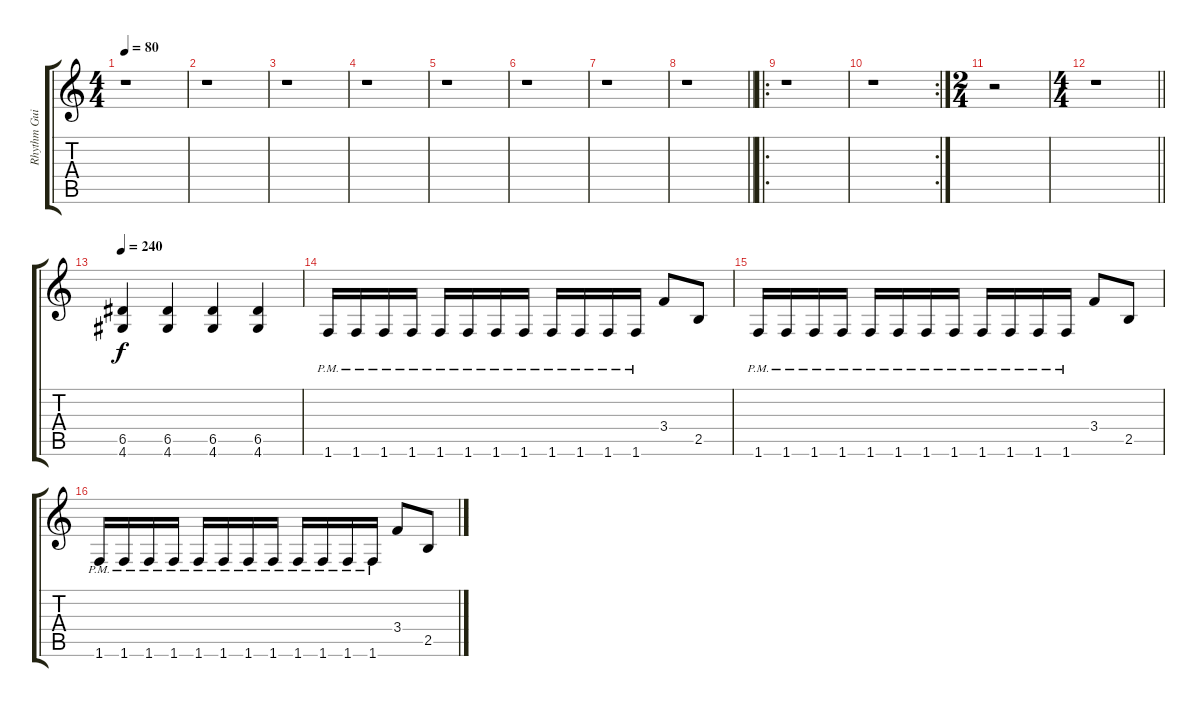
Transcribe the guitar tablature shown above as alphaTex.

\track ("Rhythm Guitar 1" "Rhythm Gui") {instrument distortionguitar}
\staff {score tabs}
\tuning (E4 B3 G3 D3 A2 E2) {hide}
\ts (4 4)
\tempo 80
\clef g2
\ks c
r.1{dy f instrument distortionguitar} |
r.1 |
r.1 |
r.1 |
r.1 |
r.1 |
r.1 |
\barLineRight lightlight
r.1 |
\ro
r.1 |
\rc 2
r.1 |
\ts (2 4)
r.2 |
\ts (4 4)
\barLineRight lightlight
r.1 |
\tempo 240
(6.5 4.6).4 (6.5 4.6).4 (6.5 4.6).4 (6.5 4.6).4 |
1.6{pm}.16 1.6{pm}.16 1.6{pm}.16 1.6{pm}.16 1.6{pm}.16 1.6{pm}.16 1.6{pm}.16 1.6{pm}.16 1.6{pm}.16 1.6{pm}.16 1.6{pm}.16 1.6{pm}.16 3.4.8 2.5.8 |
1.6{pm}.16 1.6{pm}.16 1.6{pm}.16 1.6{pm}.16 1.6{pm}.16 1.6{pm}.16 1.6{pm}.16 1.6{pm}.16 1.6{pm}.16 1.6{pm}.16 1.6{pm}.16 1.6{pm}.16 3.4.8 2.5.8 |
1.6{pm}.16 1.6{pm}.16 1.6{pm}.16 1.6{pm}.16 1.6{pm}.16 1.6{pm}.16 1.6{pm}.16 1.6{pm}.16 1.6{pm}.16 1.6{pm}.16 1.6{pm}.16 1.6{pm}.16 3.4.8 2.5.8
